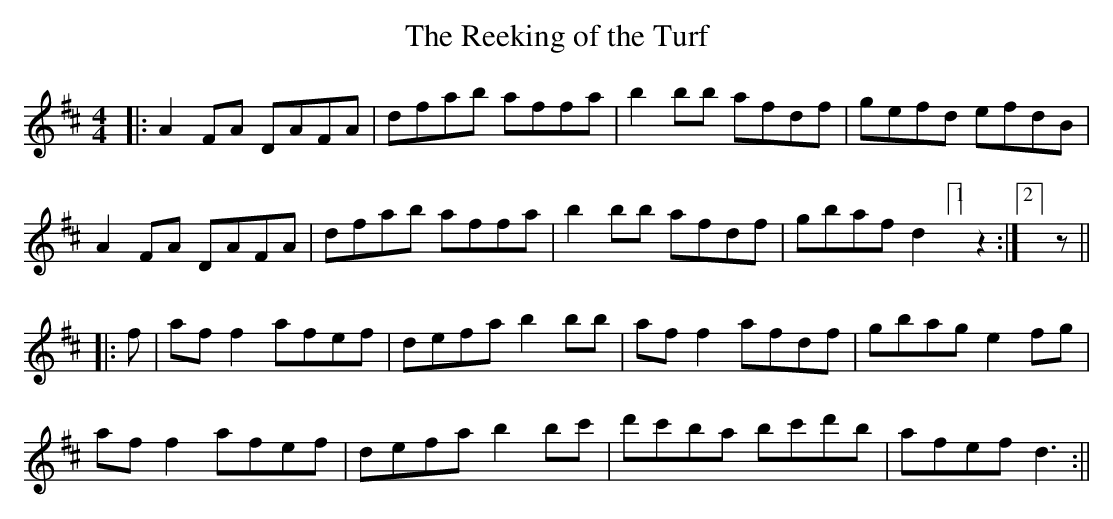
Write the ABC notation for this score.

X:1
T:Reeking of the Turf, The
M:4/4
L:1/8
K:D
|:A2FA DAFA|dfab affa|b2bb afdf|gefd efdB|
A2FA DAFA|dfab affa|b2bb afdf|gbaf d2[1]z2:|[2]z||
|:f|aff2 afef|defa b2bb|aff2 afdf|gbag e2fg|
aff2 afef|defa b2bc'|d'c'ba bc'd'b|afef d3:||
